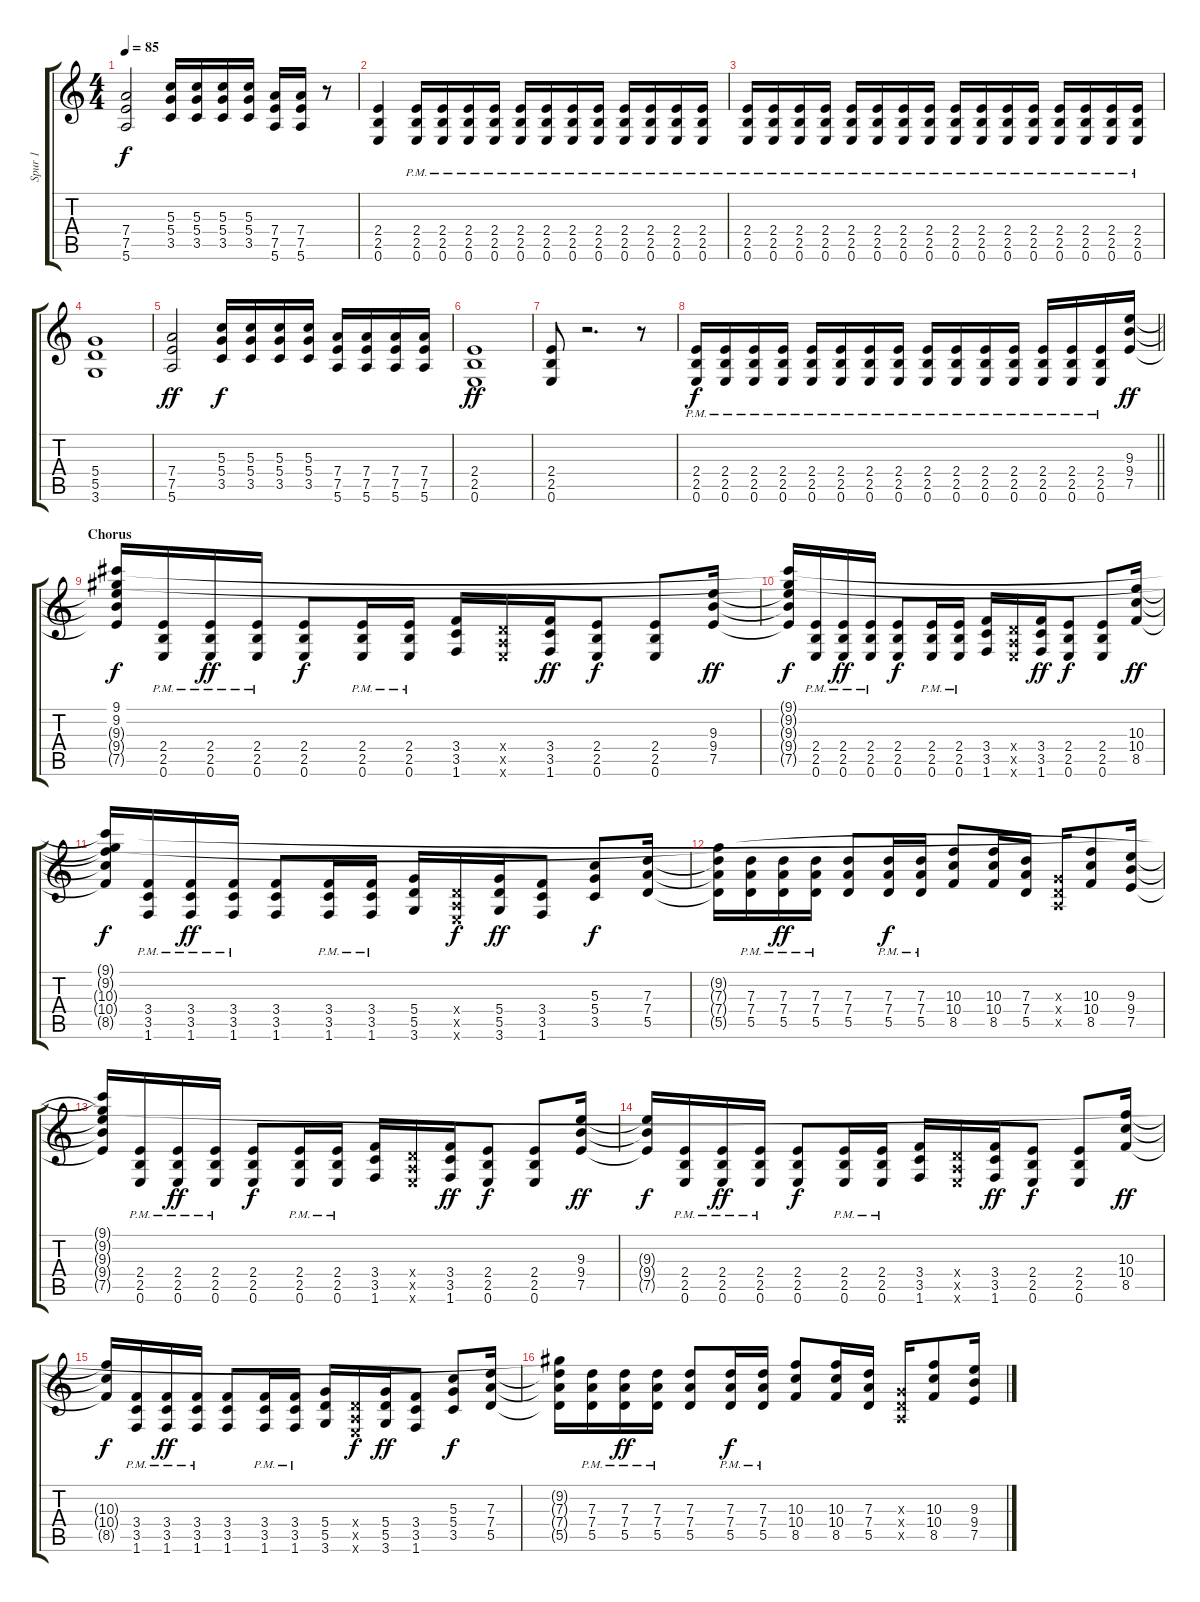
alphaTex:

\track ("Spur 1" "Spur 1") {instrument distortionguitar}
\staff {score tabs}
\tuning (E4 B3 G3 D3 A2 E2) {hide}
\ts (4 4)
\tempo 85
\clef g2
\ks c
(7.4 7.5 5.6).2{dy f} (5.3 5.4 3.5).16 (5.3 5.4 3.5).16 (5.3 5.4 3.5).16 (5.3 5.4 3.5).16 (7.4 7.5 5.6).16 (7.4 7.5 5.6).16 r.8 |
(2.4 2.5 0.6).4 (2.4{pm} 2.5{pm} 0.6{pm}).16 (2.4{pm} 2.5{pm} 0.6{pm}).16 (2.4{pm} 2.5{pm} 0.6{pm}).16 (2.4{pm} 2.5{pm} 0.6{pm}).16 (2.4{pm} 2.5{pm} 0.6{pm}).16 (2.4{pm} 2.5{pm} 0.6{pm}).16 (2.4{pm} 2.5{pm} 0.6{pm}).16 (2.4{pm} 2.5{pm} 0.6{pm}).16 (2.4{pm} 2.5{pm} 0.6{pm}).16 (2.4{pm} 2.5{pm} 0.6{pm}).16 (2.4{pm} 2.5{pm} 0.6{pm}).16 (2.4{pm} 2.5{pm} 0.6{pm}).16 |
(2.4{pm} 2.5{pm} 0.6{pm}).16 (2.4{pm} 2.5{pm} 0.6{pm}).16 (2.4{pm} 2.5{pm} 0.6{pm}).16 (2.4{pm} 2.5{pm} 0.6{pm}).16 (2.4{pm} 2.5{pm} 0.6{pm}).16 (2.4{pm} 2.5{pm} 0.6{pm}).16 (2.4{pm} 2.5{pm} 0.6{pm}).16 (2.4{pm} 2.5{pm} 0.6{pm}).16 (2.4{pm} 2.5{pm} 0.6{pm}).16 (2.4{pm} 2.5{pm} 0.6{pm}).16 (2.4{pm} 2.5{pm} 0.6{pm}).16 (2.4{pm} 2.5{pm} 0.6{pm}).16 (2.4{pm} 2.5{pm} 0.6{pm}).16 (2.4{pm} 2.5{pm} 0.6{pm}).16 (2.4{pm} 2.5{pm} 0.6{pm}).16 (2.4{pm} 2.5{pm} 0.6{pm}).16 |
(5.4 5.5 3.6).1 |
(7.4 7.5 5.6).2{dy ff} (5.3 5.4 3.5).16{dy f} (5.3 5.4 3.5).16 (5.3 5.4 3.5).16 (5.3 5.4 3.5).16 (7.4 7.5 5.6).16 (7.4 7.5 5.6).16 (7.4 7.5 5.6).16 (7.4 7.5 5.6).16 |
(2.4 2.5 0.6).1{dy ff} |
(2.4 2.5 0.6).8 r.2{d} r.8 |
\barLineRight lightlight
(2.4{pm} 2.5{pm} 0.6{pm}).16{dy f} (2.4{pm} 2.5{pm} 0.6{pm}).16 (2.4{pm} 2.5{pm} 0.6{pm}).16 (2.4{pm} 2.5{pm} 0.6{pm}).16 (2.4{pm} 2.5{pm} 0.6{pm}).16 (2.4{pm} 2.5{pm} 0.6{pm}).16 (2.4{pm} 2.5{pm} 0.6{pm}).16 (2.4{pm} 2.5{pm} 0.6{pm}).16 (2.4{pm} 2.5{pm} 0.6{pm}).16 (2.4{pm} 2.5{pm} 0.6{pm}).16 (2.4{pm} 2.5{pm} 0.6{pm}).16 (2.4{pm} 2.5{pm} 0.6{pm}).16 (2.4{pm} 2.5{pm} 0.6{pm}).16 (2.4{pm} 2.5{pm} 0.6{pm}).16 (2.4{pm} 2.5{pm} 0.6{pm}).16 (9.3 9.4 7.5).16{dy ff} |
\section ("" "Chorus")
(9.1 9.2 9.3{t} 9.4{t} 7.5{t}).16{dy f} (2.4{pm} 2.5{pm} 0.6{pm}).16 (2.4{pm} 2.5{pm} 0.6{pm}).16{dy ff} (2.4{pm} 2.5{pm} 0.6{pm}).16 (2.4 2.5 0.6).8{dy f} (2.4{pm} 2.5{pm} 0.6{pm}).16 (2.4{pm} 2.5{pm} 0.6{pm}).16 (3.4 3.5 1.6).16 (0.4{x} 0.5{x} 0.6{x}).16 (3.4 3.5 1.6).16{dy ff} (2.4 2.5 0.6).8{dy f} (2.4 2.5 0.6).8 (9.3 9.4 7.5).16{dy ff} |
(9.1{t} 9.2{t} 9.3{t} 9.4{t} 7.5{t}).16{dy f} (2.4{pm} 2.5{pm} 0.6{pm}).16 (2.4{pm} 2.5{pm} 0.6{pm}).16{dy ff} (2.4{pm} 2.5{pm} 0.6{pm}).16 (2.4 2.5 0.6).8{dy f} (2.4{pm} 2.5{pm} 0.6{pm}).16 (2.4{pm} 2.5{pm} 0.6{pm}).16 (3.4 3.5 1.6).16 (0.4{x} 0.5{x} 0.6{x}).16 (3.4 3.5 1.6).16{dy ff} (2.4 2.5 0.6).8{dy f} (2.4 2.5 0.6).8 (10.3 10.4 8.5).16{dy ff} |
(9.1{t} 9.2{t} 10.3{t} 10.4{t} 8.5{t}).16{dy f} (3.4{pm} 3.5{pm} 1.6{pm}).16 (3.4{pm} 3.5{pm} 1.6{pm}).16{dy ff} (3.4{pm} 3.5{pm} 1.6{pm}).16 (3.4 3.5 1.6).8 (3.4{pm} 3.5{pm} 1.6{pm}).16 (3.4{pm} 3.5{pm} 1.6{pm}).16 (5.4 5.5 3.6).16 (0.4{x} 0.5{x} 0.6{x}).16{dy f} (5.4 5.5 3.6).16{dy ff} (3.4 3.5 1.6).8 (5.3 5.4 3.5).8{dy f} (7.3 7.4 5.5).16 |
(9.2{t} 7.3{t} 7.4{t} 5.5{t}).16 (7.3{pm} 7.4{pm} 5.5).16 (7.3{pm} 7.4{pm} 5.5).16{dy ff} (7.3{pm} 7.4{pm} 5.5).16 (7.3 7.4 5.5).8 (7.3{pm} 7.4{pm} 5.5).16{dy f} (7.3{pm} 7.4{pm} 5.5).16 (10.3 10.4 8.5).8 (10.3 10.4 8.5).16 (7.3 7.4 5.5).16 (0.3{x} 0.4{x} 0.5{x}).16 (10.3 10.4 8.5).8 (9.3 9.4 7.5).16 |
(9.1{t} 9.2{t} 9.3{t} 9.4{t} 7.5{t}).16 (2.4{pm} 2.5{pm} 0.6{pm}).16 (2.4{pm} 2.5{pm} 0.6{pm}).16{dy ff} (2.4{pm} 2.5{pm} 0.6{pm}).16 (2.4 2.5 0.6).8{dy f} (2.4{pm} 2.5{pm} 0.6{pm}).16 (2.4{pm} 2.5{pm} 0.6{pm}).16 (3.4 3.5 1.6).16 (0.4{x} 0.5{x} 0.6{x}).16 (3.4 3.5 1.6).16{dy ff} (2.4 2.5 0.6).8{dy f} (2.4 2.5 0.6).8 (9.3 9.4 7.5).16{dy ff} |
(9.3{t} 9.4{t} 7.5{t}).16{dy f} (2.4{pm} 2.5{pm} 0.6{pm}).16 (2.4{pm} 2.5{pm} 0.6{pm}).16{dy ff} (2.4{pm} 2.5{pm} 0.6{pm}).16 (2.4 2.5 0.6).8{dy f} (2.4{pm} 2.5{pm} 0.6{pm}).16 (2.4{pm} 2.5{pm} 0.6{pm}).16 (3.4 3.5 1.6).16 (0.4{x} 0.5{x} 0.6{x}).16 (3.4 3.5 1.6).16{dy ff} (2.4 2.5 0.6).8{dy f} (2.4 2.5 0.6).8 (10.3 10.4 8.5).16{dy ff} |
(10.3{t} 10.4{t} 8.5{t}).16{dy f} (3.4{pm} 3.5{pm} 1.6{pm}).16 (3.4{pm} 3.5{pm} 1.6{pm}).16{dy ff} (3.4{pm} 3.5{pm} 1.6{pm}).16 (3.4 3.5 1.6).8 (3.4{pm} 3.5{pm} 1.6{pm}).16 (3.4{pm} 3.5{pm} 1.6{pm}).16 (5.4 5.5 3.6).16 (0.4{x} 0.5{x} 0.6{x}).16{dy f} (5.4 5.5 3.6).16{dy ff} (3.4 3.5 1.6).8 (5.3 5.4 3.5).8{dy f} (7.3 7.4 5.5).16 |
(9.2{t} 7.3{t} 7.4{t} 5.5{t}).16 (7.3{pm} 7.4{pm} 5.5).16 (7.3{pm} 7.4{pm} 5.5).16{dy ff} (7.3{pm} 7.4{pm} 5.5).16 (7.3 7.4 5.5).8 (7.3{pm} 7.4{pm} 5.5).16{dy f} (7.3{pm} 7.4{pm} 5.5).16 (10.3 10.4 8.5).8 (10.3 10.4 8.5).16 (7.3 7.4 5.5).16 (0.3{x} 0.4{x} 0.5{x}).16 (10.3 10.4 8.5).8 (9.3 9.4 7.5).16
